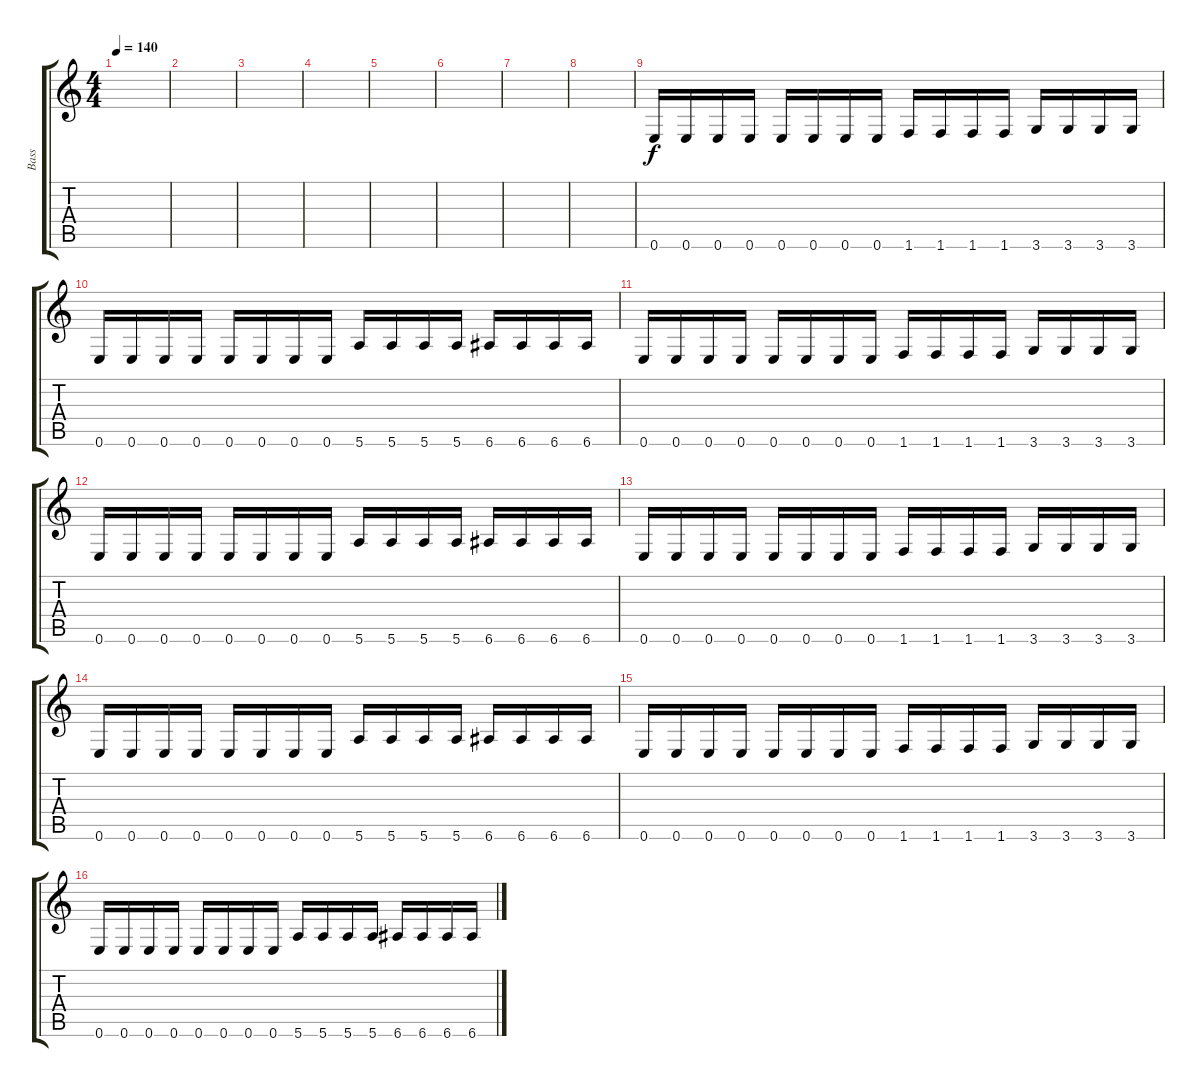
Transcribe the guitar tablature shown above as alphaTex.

\track ("Bass" "Bass") {instrument electricbasspick}
\staff {score tabs}
\tuning (E4 B3 G3 D3 A2 E2) {hide}
\ts (4 4)
\tempo 140
\clef g2
\ks c
|
|
|
|
|
|
|
|
0.6.16 0.6.16 0.6.16 0.6.16 0.6.16 0.6.16 0.6.16 0.6.16 1.6.16 1.6.16 1.6.16 1.6.16 3.6.16 3.6.16 3.6.16 3.6.16 |
0.6.16 0.6.16 0.6.16 0.6.16 0.6.16 0.6.16 0.6.16 0.6.16 5.6.16 5.6.16 5.6.16 5.6.16 6.6.16 6.6.16 6.6.16 6.6.16 |
0.6.16 0.6.16 0.6.16 0.6.16 0.6.16 0.6.16 0.6.16 0.6.16 1.6.16 1.6.16 1.6.16 1.6.16 3.6.16 3.6.16 3.6.16 3.6.16 |
0.6.16 0.6.16 0.6.16 0.6.16 0.6.16 0.6.16 0.6.16 0.6.16 5.6.16 5.6.16 5.6.16 5.6.16 6.6.16 6.6.16 6.6.16 6.6.16 |
0.6.16 0.6.16 0.6.16 0.6.16 0.6.16 0.6.16 0.6.16 0.6.16 1.6.16 1.6.16 1.6.16 1.6.16 3.6.16 3.6.16 3.6.16 3.6.16 |
0.6.16 0.6.16 0.6.16 0.6.16 0.6.16 0.6.16 0.6.16 0.6.16 5.6.16 5.6.16 5.6.16 5.6.16 6.6.16 6.6.16 6.6.16 6.6.16 |
0.6.16 0.6.16 0.6.16 0.6.16 0.6.16 0.6.16 0.6.16 0.6.16 1.6.16 1.6.16 1.6.16 1.6.16 3.6.16 3.6.16 3.6.16 3.6.16 |
0.6.16 0.6.16 0.6.16 0.6.16 0.6.16 0.6.16 0.6.16 0.6.16 5.6.16 5.6.16 5.6.16 5.6.16 6.6.16 6.6.16 6.6.16 6.6.16
